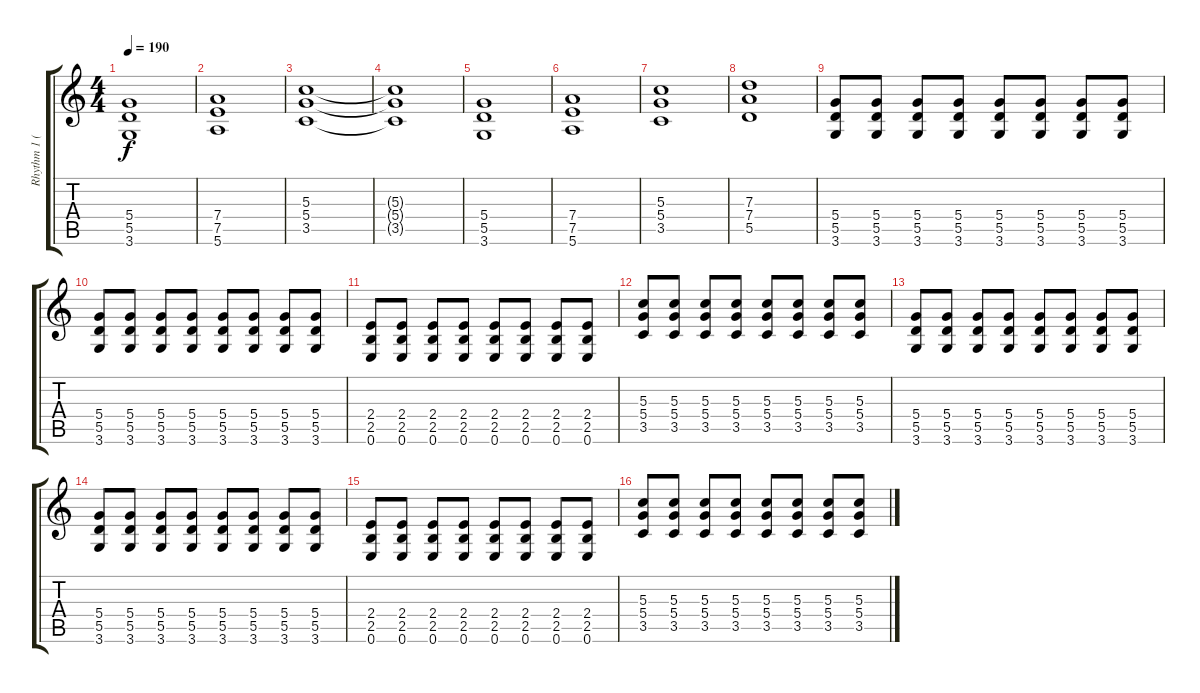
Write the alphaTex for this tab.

\track ("Rhythm 1 (Tom)" "Rhythm 1 (") {instrument distortionguitar}
\staff {score tabs}
\tuning (E4 B3 G3 D3 A2 E2) {hide}
\ts (4 4)
\tempo 190
\clef g2
\ks c
(5.4 5.5 3.6).1{dy f} |
(7.4 7.5 5.6).1 |
(5.3 5.4 3.5).1 |
(5.3{t} 5.4{t} 3.5{t}).1 |
(5.4 5.5 3.6).1 |
(7.4 7.5 5.6).1 |
(5.3 5.4 3.5).1 |
(7.3 7.4 5.5).1 |
(5.4 5.5 3.6).8 (5.4 5.5 3.6).8 (5.4 5.5 3.6).8 (5.4 5.5 3.6).8 (5.4 5.5 3.6).8 (5.4 5.5 3.6).8 (5.4 5.5 3.6).8 (5.4 5.5 3.6).8 |
(5.4 5.5 3.6).8 (5.4 5.5 3.6).8 (5.4 5.5 3.6).8 (5.4 5.5 3.6).8 (5.4 5.5 3.6).8 (5.4 5.5 3.6).8 (5.4 5.5 3.6).8 (5.4 5.5 3.6).8 |
(2.4 2.5 0.6).8 (2.4 2.5 0.6).8 (2.4 2.5 0.6).8 (2.4 2.5 0.6).8 (2.4 2.5 0.6).8 (2.4 2.5 0.6).8 (2.4 2.5 0.6).8 (2.4 2.5 0.6).8 |
(5.3 5.4 3.5).8 (5.3 5.4 3.5).8 (5.3 5.4 3.5).8 (5.3 5.4 3.5).8 (5.3 5.4 3.5).8 (5.3 5.4 3.5).8 (5.3 5.4 3.5).8 (5.3 5.4 3.5).8 |
(5.4 5.5 3.6).8 (5.4 5.5 3.6).8 (5.4 5.5 3.6).8 (5.4 5.5 3.6).8 (5.4 5.5 3.6).8 (5.4 5.5 3.6).8 (5.4 5.5 3.6).8 (5.4 5.5 3.6).8 |
(5.4 5.5 3.6).8 (5.4 5.5 3.6).8 (5.4 5.5 3.6).8 (5.4 5.5 3.6).8 (5.4 5.5 3.6).8 (5.4 5.5 3.6).8 (5.4 5.5 3.6).8 (5.4 5.5 3.6).8 |
(2.4 2.5 0.6).8 (2.4 2.5 0.6).8 (2.4 2.5 0.6).8 (2.4 2.5 0.6).8 (2.4 2.5 0.6).8 (2.4 2.5 0.6).8 (2.4 2.5 0.6).8 (2.4 2.5 0.6).8 |
(5.3 5.4 3.5).8 (5.3 5.4 3.5).8 (5.3 5.4 3.5).8 (5.3 5.4 3.5).8 (5.3 5.4 3.5).8 (5.3 5.4 3.5).8 (5.3 5.4 3.5).8 (5.3 5.4 3.5).8
